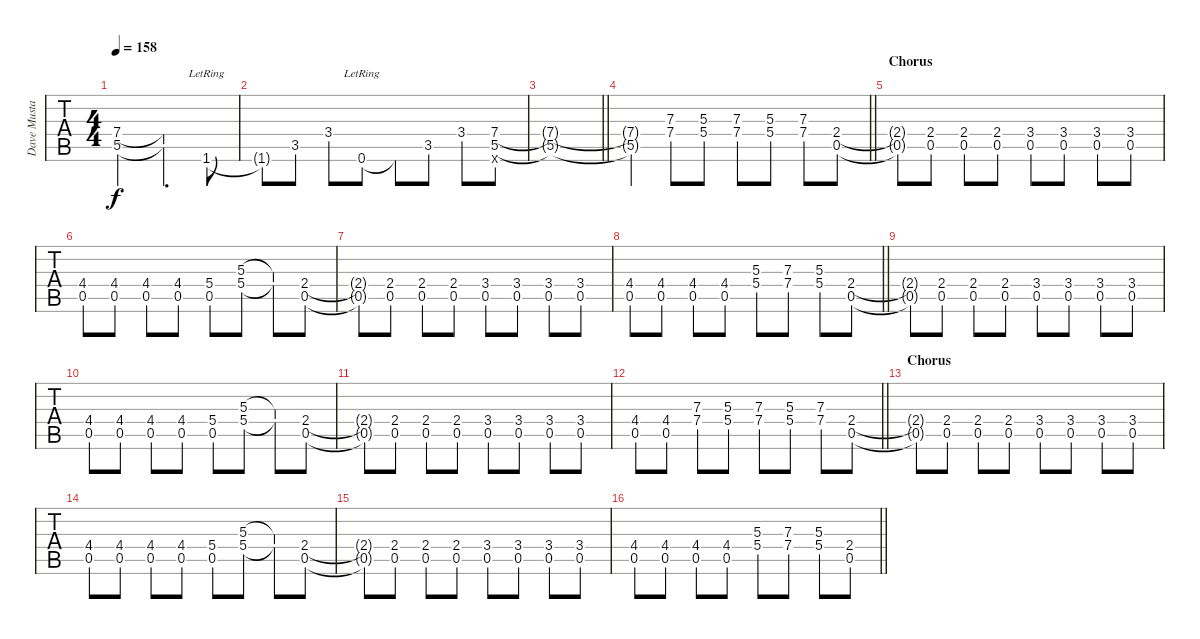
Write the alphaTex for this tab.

\track ("Dave Mustaine" "Dave Musta") {instrument overdrivenguitar}
\staff {tabs}
\tuning (E4 B3 G3 D3 A2 E2) {hide}
\ts (4 4)
\tempo 158
\clef g2
\ks c
(7.4{t} 5.5{t}).2{dy f} (7.4{t} 5.5{t}).4{d} 1.6{lr}.8 |
1.6{t}.8 3.5.8 3.4.8 0.6{lr}.8 0.6{t}.8 3.5.8 3.4.8 (7.4 5.5 0.6{x}).8 |
\barLineRight lightlight
(7.4{t} 5.5{t}).1 |
\barLineRight lightlight
(7.4{t} 5.5{t}).4 (7.3 7.4).8 (5.3 5.4).8 (7.3 7.4).8 (5.3 5.4).8 (7.3 7.4).8 (2.4 0.5).8 |
\section ("" "Chorus")
(2.4{t} 0.5{t}).8 (2.4 0.5).8 (2.4 0.5).8 (2.4 0.5).8 (3.4 0.5).8 (3.4 0.5).8 (3.4 0.5).8 (3.4 0.5).8 |
(4.4 0.5).8 (4.4 0.5).8 (4.4 0.5).8 (4.4 0.5).8 (5.4 0.5).8 (5.3 5.4).8 (5.3{t} 5.4{t}).8 (2.4 0.5).8 |
(2.4{t} 0.5{t}).8 (2.4 0.5).8 (2.4 0.5).8 (2.4 0.5).8 (3.4 0.5).8 (3.4 0.5).8 (3.4 0.5).8 (3.4 0.5).8 |
\barLineRight lightlight
(4.4 0.5).8 (4.4 0.5).8 (4.4 0.5).8 (4.4 0.5).8 (5.3 5.4).8 (7.3 7.4).8 (5.3 5.4).8 (2.4 0.5).8 |
(2.4{t} 0.5{t}).8 (2.4 0.5).8 (2.4 0.5).8 (2.4 0.5).8 (3.4 0.5).8 (3.4 0.5).8 (3.4 0.5).8 (3.4 0.5).8 |
(4.4 0.5).8 (4.4 0.5).8 (4.4 0.5).8 (4.4 0.5).8 (5.4 0.5).8 (5.3 5.4).8 (5.3{t} 5.4{t}).8 (2.4 0.5).8 |
(2.4{t} 0.5{t}).8 (2.4 0.5).8 (2.4 0.5).8 (2.4 0.5).8 (3.4 0.5).8 (3.4 0.5).8 (3.4 0.5).8 (3.4 0.5).8 |
\barLineRight lightlight
(4.4 0.5).8 (4.4 0.5).8 (7.3 7.4).8 (5.3 5.4).8 (7.3 7.4).8 (5.3 5.4).8 (7.3 7.4).8 (2.4 0.5).8 |
\section ("" "Chorus")
(2.4{t} 0.5{t}).8 (2.4 0.5).8 (2.4 0.5).8 (2.4 0.5).8 (3.4 0.5).8 (3.4 0.5).8 (3.4 0.5).8 (3.4 0.5).8 |
(4.4 0.5).8 (4.4 0.5).8 (4.4 0.5).8 (4.4 0.5).8 (5.4 0.5).8 (5.3 5.4).8 (5.3{t} 5.4{t}).8 (2.4 0.5).8 |
(2.4{t} 0.5{t}).8 (2.4 0.5).8 (2.4 0.5).8 (2.4 0.5).8 (3.4 0.5).8 (3.4 0.5).8 (3.4 0.5).8 (3.4 0.5).8 |
\barLineRight lightlight
(4.4 0.5).8 (4.4 0.5).8 (4.4 0.5).8 (4.4 0.5).8 (5.3 5.4).8 (7.3 7.4).8 (5.3 5.4).8 (2.4 0.5).8
